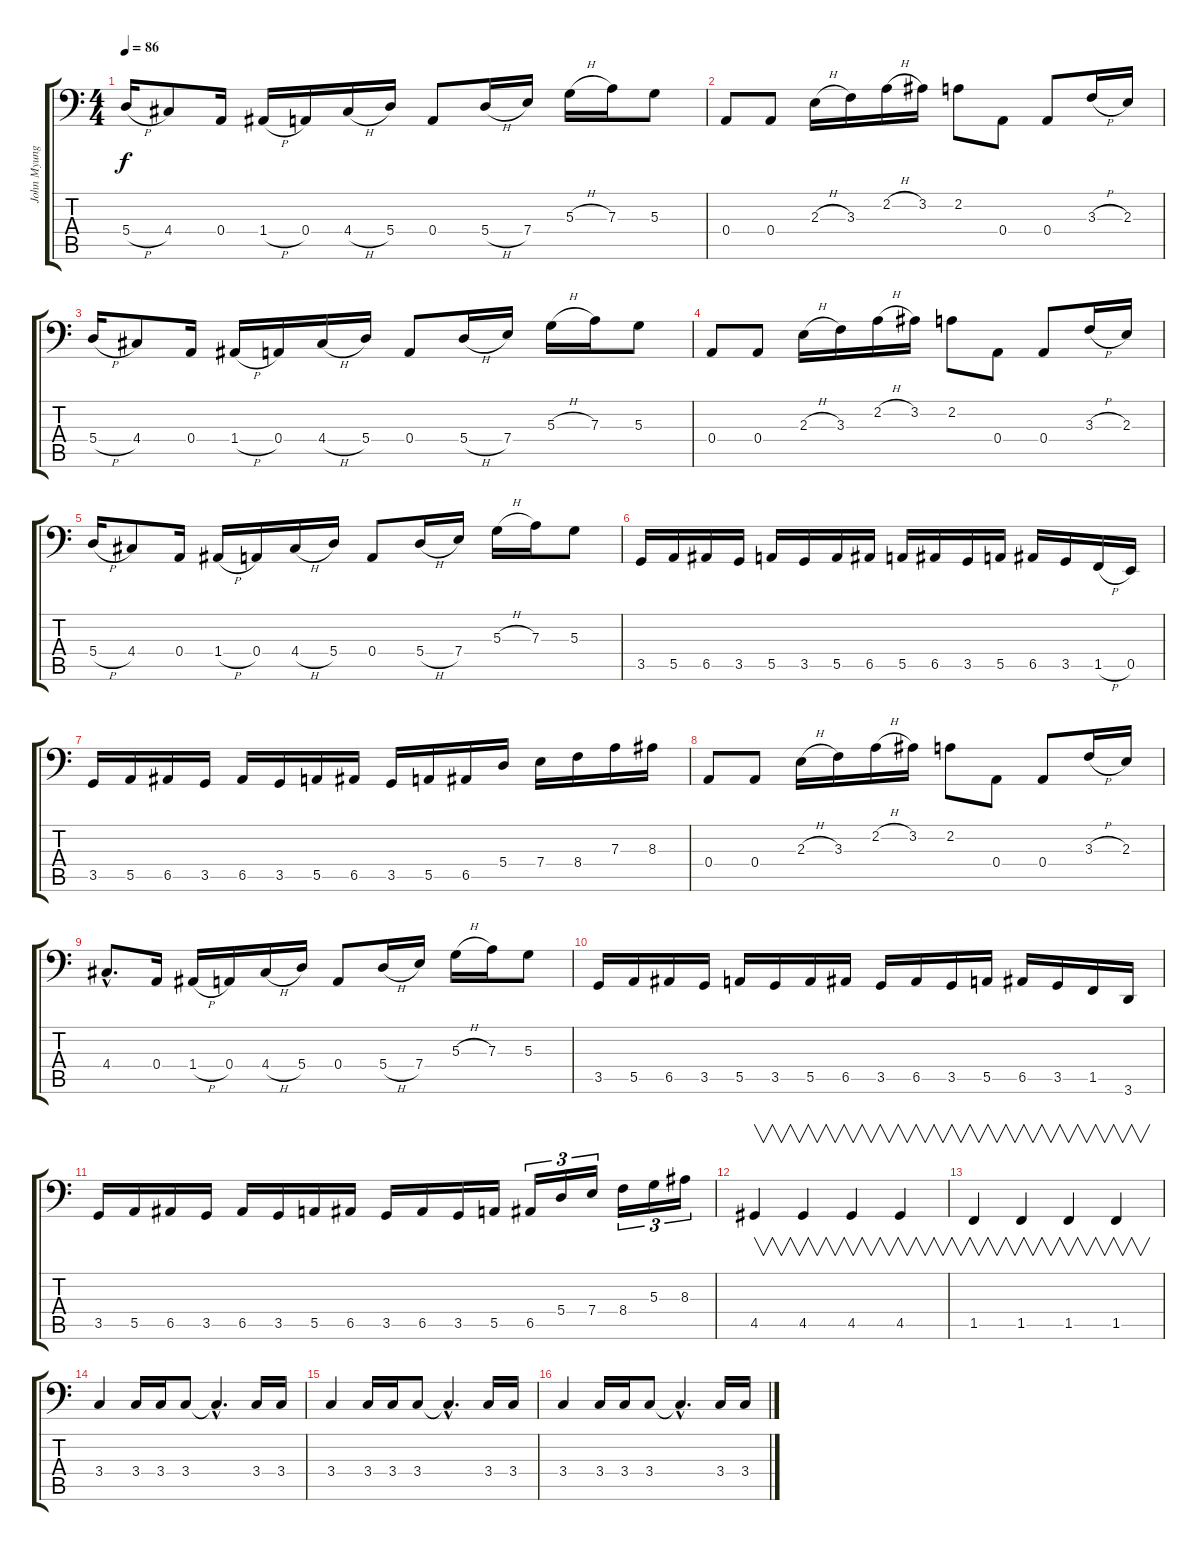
\track ("John Myung - 6 Strings Bass" "John Myung") {instrument electricbassfinger}
\staff {score tabs}
\tuning (C3 G2 D2 A1 E1 B0) {hide}
\ts (4 4)
\tempo 86
\clef f4
\ks c
5.4{h}.16{dy f} 4.4.8 0.4.16 1.4{h}.16 0.4.16 4.4{h}.16 5.4.16 0.4.8 5.4{h}.16 7.4.16 5.3{h}.16 7.3.16 5.3.8 |
0.4.8 0.4.8 2.3{h}.16 3.3.16 2.2{h}.16 3.2.16 2.2.8 0.4.8 0.4.8 3.3{h}.16 2.3.16 |
5.4{h}.16 4.4.8 0.4.16 1.4{h}.16 0.4.16 4.4{h}.16 5.4.16 0.4.8 5.4{h}.16 7.4.16 5.3{h}.16 7.3.16 5.3.8 |
0.4.8 0.4.8 2.3{h}.16 3.3.16 2.2{h}.16 3.2.16 2.2.8 0.4.8 0.4.8 3.3{h}.16 2.3.16 |
5.4{h}.16 4.4.8 0.4.16 1.4{h}.16 0.4.16 4.4{h}.16 5.4.16 0.4.8 5.4{h}.16 7.4.16 5.3{h}.16 7.3.16 5.3.8 |
3.5.16 5.5.16 6.5.16 3.5.16 5.5.16 3.5.16 5.5.16 6.5.16 5.5.16 6.5.16 3.5.16 5.5.16 6.5.16 3.5.16 1.5{h}.16 0.5.16 |
3.5.16 5.5.16 6.5.16 3.5.16 6.5.16 3.5.16 5.5.16 6.5.16 3.5.16 5.5.16 6.5.16 5.4.16 7.4.16 8.4.16 7.3.16 8.3.16 |
0.4.8 0.4.8 2.3{h}.16 3.3.16 2.2{h}.16 3.2.16 2.2.8 0.4.8 0.4.8 3.3{h}.16 2.3.16 |
4.4{hac}.8{d} 0.4.16 1.4{h}.16 0.4.16 4.4{h}.16 5.4.16 0.4.8 5.4{h}.16 7.4.16 5.3{h}.16 7.3.16 5.3.8 |
3.5.16 5.5.16 6.5.16 3.5.16 5.5.16 3.5.16 5.5.16 6.5.16 3.5.16 6.5.16 3.5.16 5.5.16 6.5.16 3.5.16 1.5.16 3.6.16 |
3.5.16 5.5.16 6.5.16 3.5.16 6.5.16 3.5.16 5.5.16 6.5.16 3.5.16 6.5.16 3.5.16 5.5.16 6.5.16{tu (3 2)} 5.4.16{tu (3 2)} 7.4.16{tu (3 2)} 8.4.16{tu (3 2)} 5.3.16{tu (3 2)} 8.3.16{tu (3 2)} |
4.5.4{v} 4.5.4{v} 4.5.4{v} 4.5.4{v} |
1.5.4{v} 1.5.4{v} 1.5.4{v} 1.5.4{v} |
3.4.4 3.4.16 3.4.16 3.4.8 3.4{hac t}.4{d} 3.4.16 3.4.16 |
3.4.4 3.4.16 3.4.16 3.4.8 3.4{hac t}.4{d} 3.4.16 3.4.16 |
3.4.4 3.4.16 3.4.16 3.4.8 3.4{hac t}.4{d} 3.4.16 3.4.16
